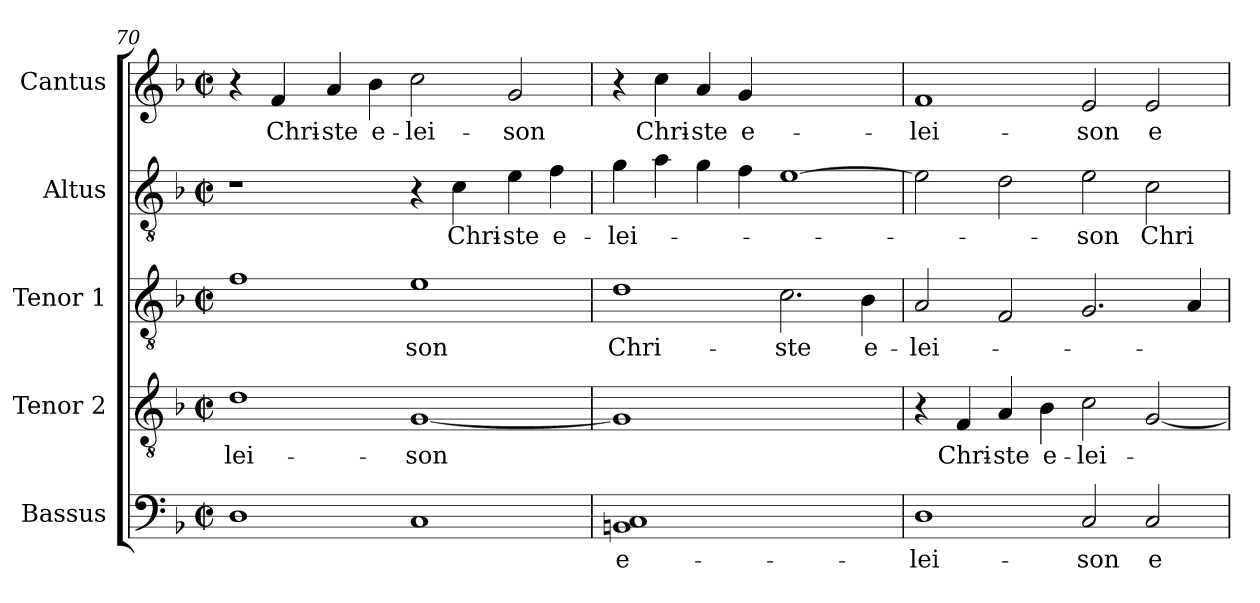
**kern	**text	**kern	**text	**kern	**text	**kern	**text	**kern	**text
*part5	*part5	*part4	*part4	*part3	*part3	*part2	*part2	*part1	*part1
*staff5	*staff5	*staff4	*staff4	*staff3	*staff3	*staff2	*staff2	*staff1	*staff1
*I"Bassus	*	*I"Tenor 2	*	*I"Tenor 1	*	*I"Altus	*	*I"Cantus	*
!!LO:LB:g=z
*clefF4	*	*clefGv2	*	*clefGv2	*	*clefGv2	*	*clefG2	*
*k[b-]	*	*k[b-]	*	*k[b-]	*	*k[b-]	*	*k[b-]	*
*F:	*	*F:	*	*F:	*	*F:	*	*F:	*
*M2/2	*	*M2/2	*	*M2/2	*	*M2/2	*	*M2/2	*
*met(c|)	*	*met(c|)	*	*met(c|)	*	*met(c|)	*	*met(c|)	*
=70	=70	=70	=70	=70	=70	=70	=70	=70	=70
!	!	!	!LO:LY:b:cj	!	!	!	!	!	!
1D	.	1d	-lei-	1f	.	1r	.	4r	.
!	!	!	!	!	!	!	!	!	!LO:LY:b:cj
.	.	.	.	.	.	.	.	4f/	Chri-
!	!	!	!	!	!	!	!	!	!LO:LY:b:rj
.	.	.	.	.	.	.	.	4a/	-ste
!	!	!	!	!	!	!	!	!	!LO:LY:b
.	.	.	.	.	.	.	.	4b-\	e-
!	!	!	!LO:LY:b:cj	!	!LO:LY:b:cj	!	!	!	!LO:LY:b:rj
1C	.	[<1G	-son	1e	-son	4r	.	2cc\	-lei-
!	!	!	!	!	!	!	!LO:LY:b:cj	!	!
.	.	.	.	.	.	4c\	Chri-	.	.
!	!	!	!	!	!	!	!LO:LY:b:rj	!	!LO:LY:b:cj
.	.	.	.	.	.	4e\	-ste	2g/	-son
!	!	!	!	!	!	!	!LO:LY:b:cj	!	!
.	.	.	.	.	.	4f\	e-	.	.
=71	=71	=71	=71	=71	=71	=71	=71	=71	=71
!	!LO:LY:b:rj	!	!	!	!LO:LY:b:cj	!	!LO:LY:b:cj	!	!
1BBn 1C	e-	1G]	.	1d	Chri-	4g\	-lei-	4r	.
!	!	!	!	!	!	!	!	!	!LO:LY:b:cj
.	.	.	.	.	.	4a\	.	4cc\	Chri-
!	!	!	!	!	!	!	!	!	!LO:LY:b:rj
.	.	.	.	.	.	4g\	.	4a/	-ste
!	!	!	!	!	!	!	!	!	!LO:LY:b:cj
.	.	.	.	.	.	4f\	.	4g/	e-
!	!	!	!	!	!LO:LY:b:cj	!	!	!	!
1ryy	.	1ryy	.	2.c\	-ste	[>1e	.	1ryy	.
!	!	!	!	!	!LO:LY:b:cj	!	!	!	!
.	.	.	.	4B-\	e-	.	.	.	.
=72	=72	=72	=72	=72	=72	=72	=72	=72	=72
!	!LO:LY:b:cj	!	!	!	!LO:LY:b:cj	!	!	!	!LO:LY:b:cj
1D	-lei-	4r	.	2A/	-lei-	2e\]	.	1f	-lei-
!	!	!	!LO:LY:b:cj	!	!	!	!	!	!
.	.	4F/	Chri-	.	.	.	.	.	.
!	!	!	!LO:LY:b:rj	!	!	!	!	!	!
.	.	4A/	-ste	2F/	.	2d\	.	.	.
!	!	!	!LO:LY:b	!	!	!	!	!	!
.	.	4B-\	e-	.	.	.	.	.	.
!	!LO:LY:b:cj	!	!LO:LY:b:rj	!	!	!	!LO:LY:b:cj	!	!LO:LY:b:cj
2C/	-son	2c\	-lei-	2.G/	.	2e\	-son	2e/	-son
!	!LO:LY:b:cj	!	!	!	!	!	!LO:LY:b:cj	!	!LO:LY:b:cj
2C/	e-	[<2G/	.	.	.	2c\	Chri-	2e/	e-
.	.	.	.	4A/	.	.	.	.	.
=	=	=	=	=	=	=	=	=	=
*-	*-	*-	*-	*-	*-	*-	*-	*-	*-
